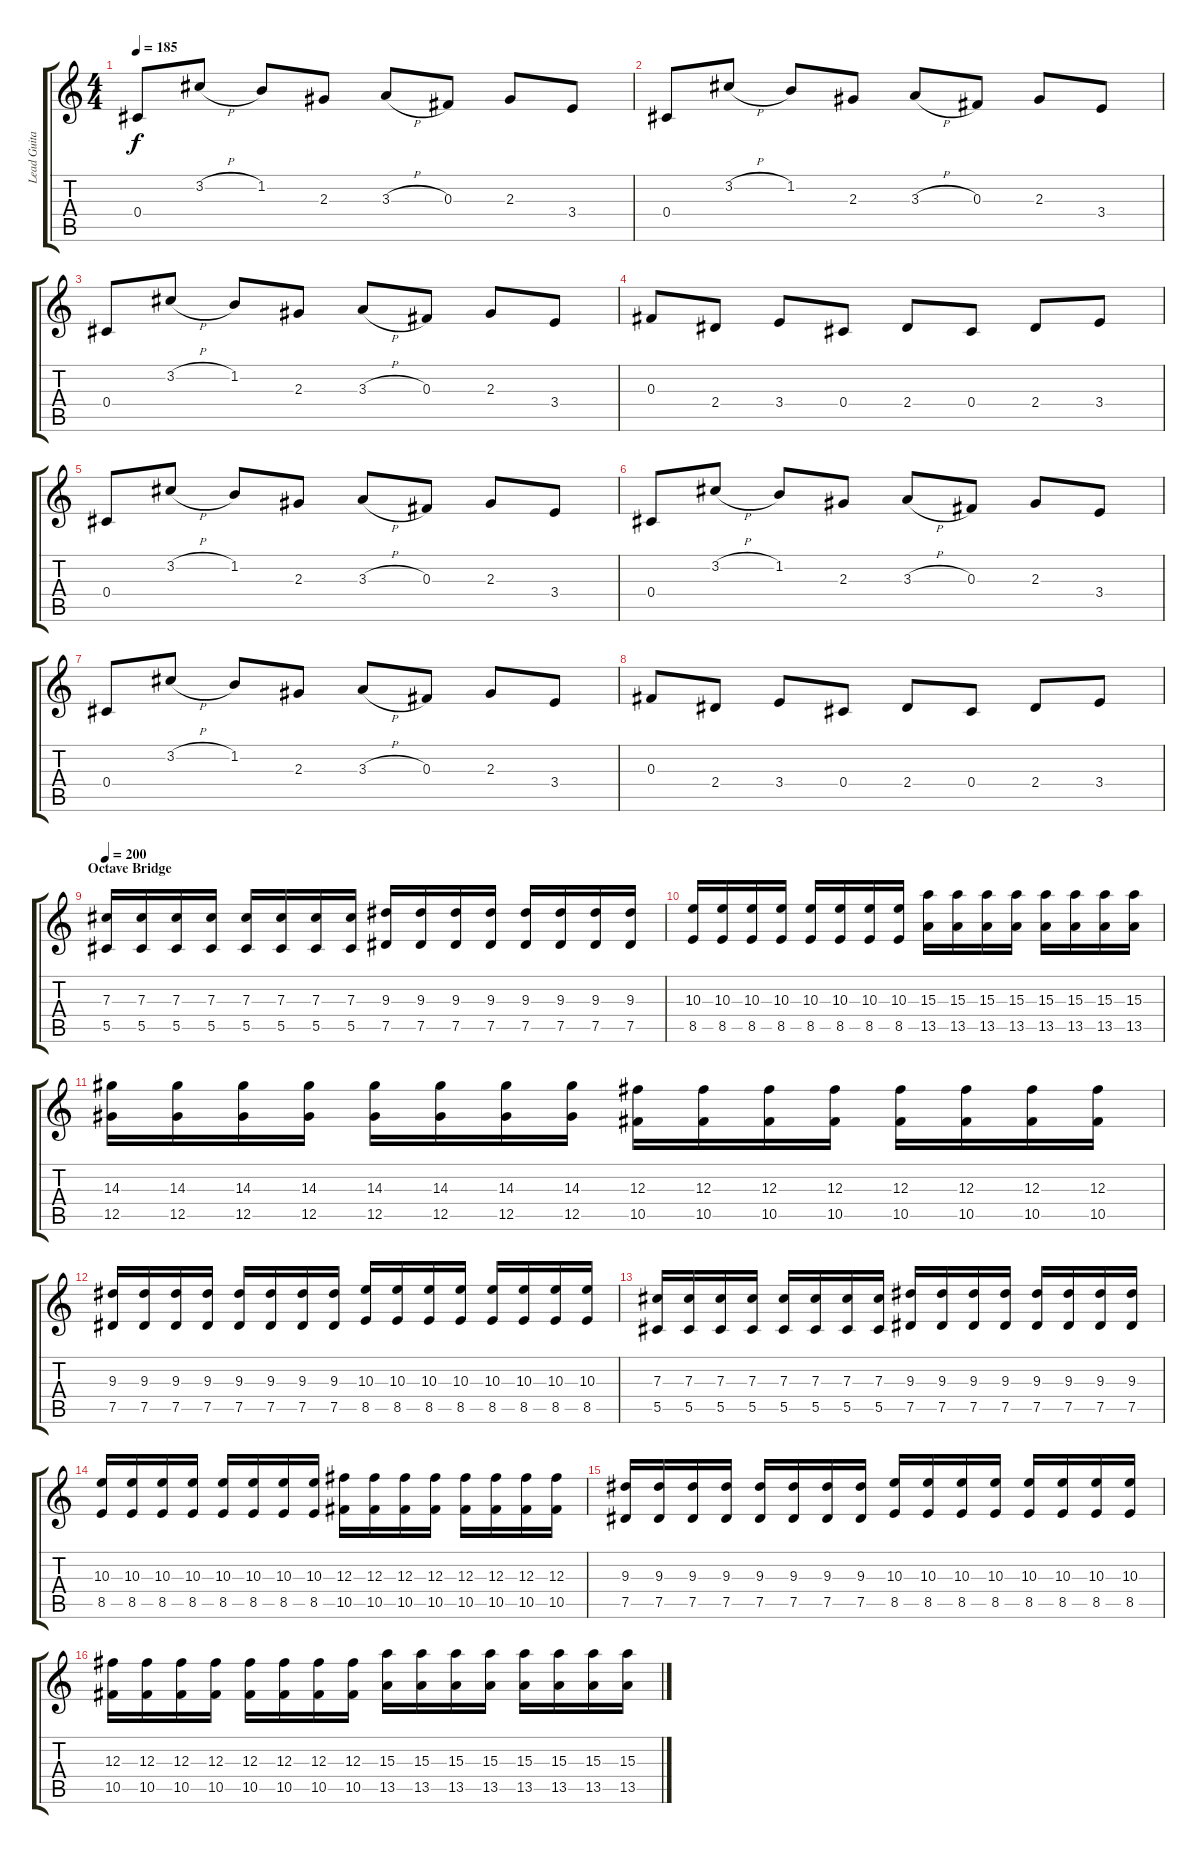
\track ("Lead Guitar" "Lead Guita") {instrument distortionguitar}
\staff {score tabs}
\tuning (Eb4 Bb3 Gb3 Db3 Ab2 Db2) {hide}
\ts (4 4)
\tempo 185
\clef g2
\ks c
0.4.8{dy f} 3.2{h}.8 1.2.8 2.3.8 3.3{h}.8 0.3.8 2.3.8 3.4.8 |
0.4.8 3.2{h}.8 1.2.8 2.3.8 3.3{h}.8 0.3.8 2.3.8 3.4.8 |
0.4.8 3.2{h}.8 1.2.8 2.3.8 3.3{h}.8 0.3.8 2.3.8 3.4.8 |
0.3.8 2.4.8 3.4.8 0.4.8 2.4.8 0.4.8 2.4.8 3.4.8 |
0.4.8 3.2{h}.8 1.2.8 2.3.8 3.3{h}.8 0.3.8 2.3.8 3.4.8 |
0.4.8 3.2{h}.8 1.2.8 2.3.8 3.3{h}.8 0.3.8 2.3.8 3.4.8 |
0.4.8 3.2{h}.8 1.2.8 2.3.8 3.3{h}.8 0.3.8 2.3.8 3.4.8 |
0.3.8 2.4.8 3.4.8 0.4.8 2.4.8 0.4.8 2.4.8 3.4.8 |
\section ("" "Octave Bridge")
\tempo 200
(7.3 5.5).16 (7.3 5.5).16 (7.3 5.5).16 (7.3 5.5).16 (7.3 5.5).16 (7.3 5.5).16 (7.3 5.5).16 (7.3 5.5).16 (9.3 7.5).16 (9.3 7.5).16 (9.3 7.5).16 (9.3 7.5).16 (9.3 7.5).16 (9.3 7.5).16 (9.3 7.5).16 (9.3 7.5).16 |
(10.3 8.5).16 (10.3 8.5).16 (10.3 8.5).16 (10.3 8.5).16 (10.3 8.5).16 (10.3 8.5).16 (10.3 8.5).16 (10.3 8.5).16 (15.3 13.5).16 (15.3 13.5).16 (15.3 13.5).16 (15.3 13.5).16 (15.3 13.5).16 (15.3 13.5).16 (15.3 13.5).16 (15.3 13.5).16 |
(14.3 12.5).16 (14.3 12.5).16 (14.3 12.5).16 (14.3 12.5).16 (14.3 12.5).16 (14.3 12.5).16 (14.3 12.5).16 (14.3 12.5).16 (12.3 10.5).16 (12.3 10.5).16 (12.3 10.5).16 (12.3 10.5).16 (12.3 10.5).16 (12.3 10.5).16 (12.3 10.5).16 (12.3 10.5).16 |
(9.3 7.5).16 (9.3 7.5).16 (9.3 7.5).16 (9.3 7.5).16 (9.3 7.5).16 (9.3 7.5).16 (9.3 7.5).16 (9.3 7.5).16 (10.3 8.5).16 (10.3 8.5).16 (10.3 8.5).16 (10.3 8.5).16 (10.3 8.5).16 (10.3 8.5).16 (10.3 8.5).16 (10.3 8.5).16 |
(7.3 5.5).16 (7.3 5.5).16 (7.3 5.5).16 (7.3 5.5).16 (7.3 5.5).16 (7.3 5.5).16 (7.3 5.5).16 (7.3 5.5).16 (9.3 7.5).16 (9.3 7.5).16 (9.3 7.5).16 (9.3 7.5).16 (9.3 7.5).16 (9.3 7.5).16 (9.3 7.5).16 (9.3 7.5).16 |
(10.3 8.5).16 (10.3 8.5).16 (10.3 8.5).16 (10.3 8.5).16 (10.3 8.5).16 (10.3 8.5).16 (10.3 8.5).16 (10.3 8.5).16 (12.3 10.5).16 (12.3 10.5).16 (12.3 10.5).16 (12.3 10.5).16 (12.3 10.5).16 (12.3 10.5).16 (12.3 10.5).16 (12.3 10.5).16 |
(9.3 7.5).16 (9.3 7.5).16 (9.3 7.5).16 (9.3 7.5).16 (9.3 7.5).16 (9.3 7.5).16 (9.3 7.5).16 (9.3 7.5).16 (10.3 8.5).16 (10.3 8.5).16 (10.3 8.5).16 (10.3 8.5).16 (10.3 8.5).16 (10.3 8.5).16 (10.3 8.5).16 (10.3 8.5).16 |
(12.3 10.5).16 (12.3 10.5).16 (12.3 10.5).16 (12.3 10.5).16 (12.3 10.5).16 (12.3 10.5).16 (12.3 10.5).16 (12.3 10.5).16 (15.3 13.5).16 (15.3 13.5).16 (15.3 13.5).16 (15.3 13.5).16 (15.3 13.5).16 (15.3 13.5).16 (15.3 13.5).16 (15.3 13.5).16
